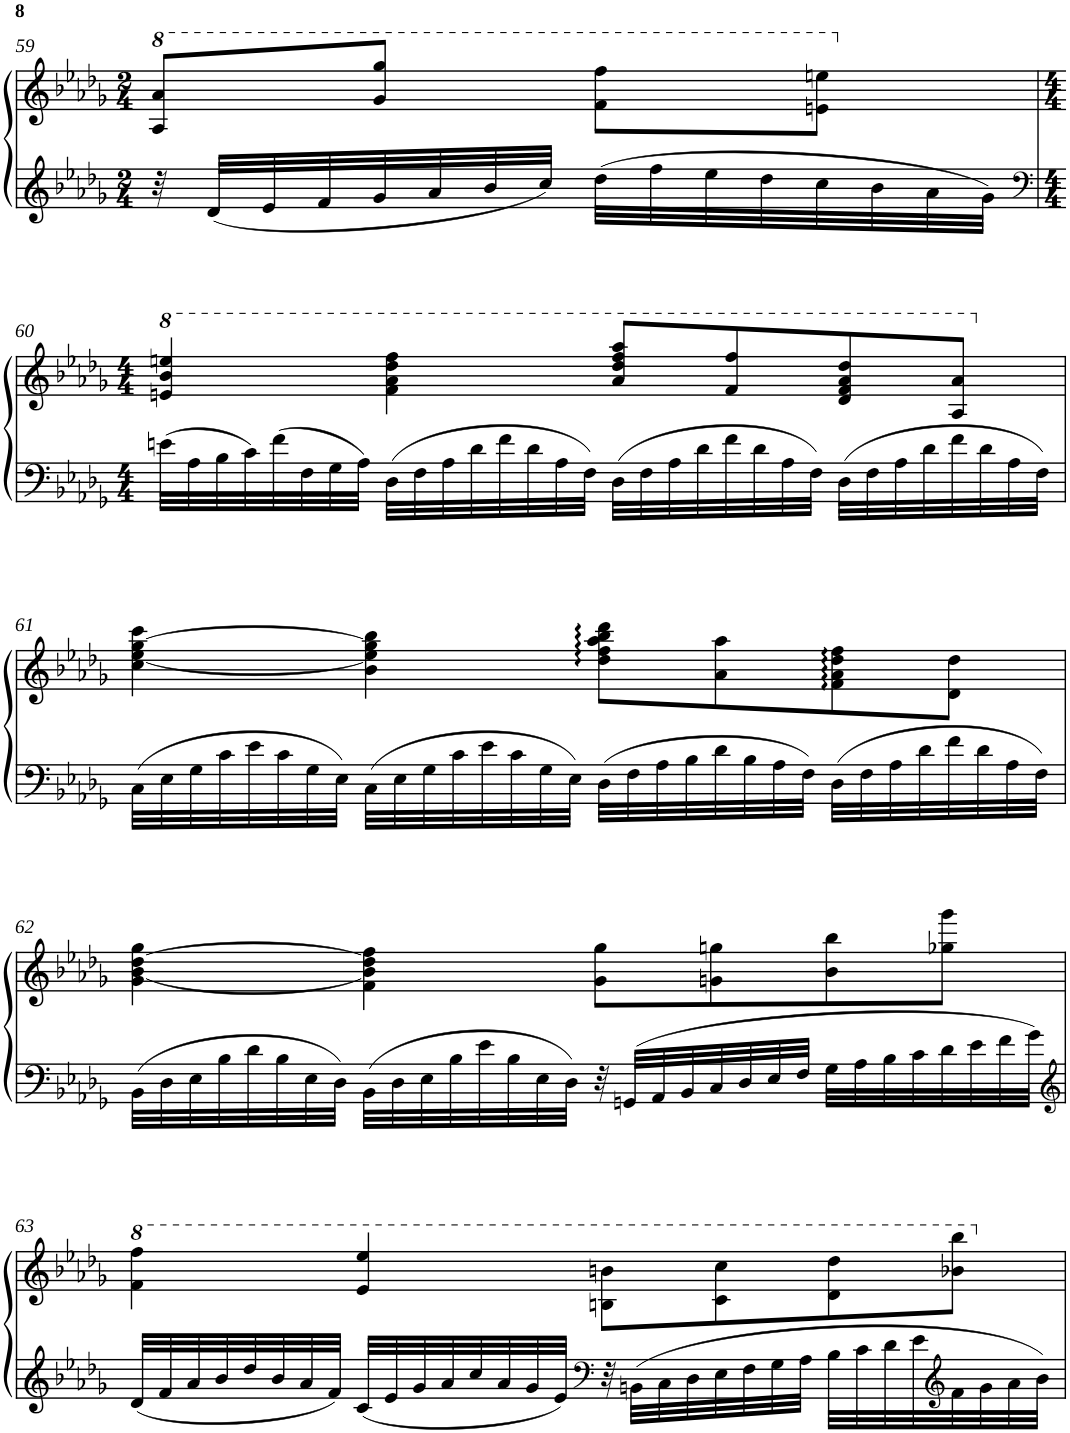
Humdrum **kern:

**kern	**kern
*part1	*part1
*staff2	*staff1
*I"Piano	*
*I'Pno	*
!!LO:PB:g=z
*clefG2	*clefG2
*k[b-e-a-d-g-]	*k[b-e-a-d-g-]
*D-:	*D-:
*M2/4	*M2/4
*	*8va
=59	=59
32r	8a-/ 8aa-/L
32d-/LLL	.
32e-/	.
32f/	.
32g-/	8gg-/ 8ggg-/J
32a-/	.
32b-/	.
32cc/JJJ	.
32dd-\LLL	8ff\ 8fff\L
32ff\	.
32ee-\	.
32dd-\	.
32cc\	8een\ 8eeen\J
32b-\	.
32a-\	.
32g-\JJJ	.
!!LO:LB:g=z
=60	=60
*clefF4	*
*M4/4	*M4/4
*	*X8va
*	*8va
32en\LLL	4een/ 4bb-/ 4eeen/
32A-\	.
32B-\	.
32c\	.
32f\	.
32F\	.
32G-\	.
32A-\JJJ	.
32D-\LLL	4ff\ 4aa-\ 4ddd-\ 4fff\
32F\	.
32A-\	.
32d-\	.
32f\	.
32d-\	.
32A-\	.
32F\JJJ	.
32D-\LLL	8aa-/ 8ddd-/ 8fff/ 8aaa-/L
32F\	.
32A-\	.
32d-\	.
32f\	8ff/ 8fff/
32d-\	.
32A-\	.
32F\JJJ	.
32D-\LLL	8dd-/ 8ff/ 8aa-/ 8ddd-/
32F\	.
32A-\	.
32d-\	.
32f\	8a-/ 8aa-/J
32d-\	.
32A-\	.
32F\JJJ	.
!!LO:LB:g=z
=61	=61
*	*X8va
32C\LLL	4cc\ [4ee-\ [4gg-\ 4ccc\
32E-\	.
32G-\	.
32c\	.
32e-\	.
32c\	.
32G-\	.
32E-\JJJ	.
32C\LLL	4b-\ 4ee-\] 4gg-\] 4bb-\
32E-\	.
32G-\	.
32c\	.
32e-\	.
32c\	.
32G-\	.
32E-\JJJ	.
32D-\LLL	8dd-\ 8ff\ 8aa-\ 8bb-\ 8ddd-\L
32F\	.
32A-\	.
32B-\	.
32d-\	8a-\ 8aa-\
32B-\	.
32A-\	.
32F\JJJ	.
32D-\LLL	8f\ 8a-\ 8dd-\ 8ff\
32F\	.
32A-\	.
32d-\	.
32f\	8d-\ 8dd-\J
32d-\	.
32A-\	.
32F\JJJ	.
!!LO:LB:g=z
=62	=62
32BB-\LLL	4g-\ [4b-\ [4dd-\ 4gg-\
32D-\	.
32E-\	.
32B-\	.
32d-\	.
32B-\	.
32E-\	.
32D-\JJJ	.
32BB-\LLL	4f\ 4b-\] 4dd-\] 4ff\
32D-\	.
32E-\	.
32B-\	.
32e-\	.
32B-\	.
32E-\	.
32D-\JJJ	.
32r	8g-\ 8gg-\L
32GGn/LLL	.
32AA-/	.
32BB-/	.
32C/	8gn\ 8ggn\
32D-/	.
32E-/	.
32F/JJJ	.
32G-\LLL	8b-\ 8bb-\
32A-\	.
32B-\	.
32c\	.
32d-\	8gg-X\ 8ggg-\J
32e-\	.
32f\	.
32g-\JJJ	.
!!LO:LB:g=z
=63	=63
*clefG2	*
*	*8va
32d-/LLL	4ff\ 4fff\
32f/	.
32a-/	.
32b-/	.
32dd-/	.
32b-/	.
32a-/	.
32f/JJJ	.
32c/LLL	4ee-/ 4eee-/
32e-/	.
32g-/	.
32a-/	.
32cc/	.
32a-/	.
32g-/	.
32e-/JJJ	.
*clefF4	*
32r	8bn\ 8bbn\L
32BBn\LLL	.
32C\	.
32D-\	.
32E-\	8cc\ 8ccc\
32F\	.
32G-\	.
32A-\JJJ	.
32B-\LLL	8dd-\ 8ddd-\
32c\	.
32d-\	.
32e-\	.
*clefG2	*
32f\	8bb-X\ 8bbb-\J
32g-\	.
32a-\	.
32b-\JJJ	.
*	*X8va
=	=
*-	*-
